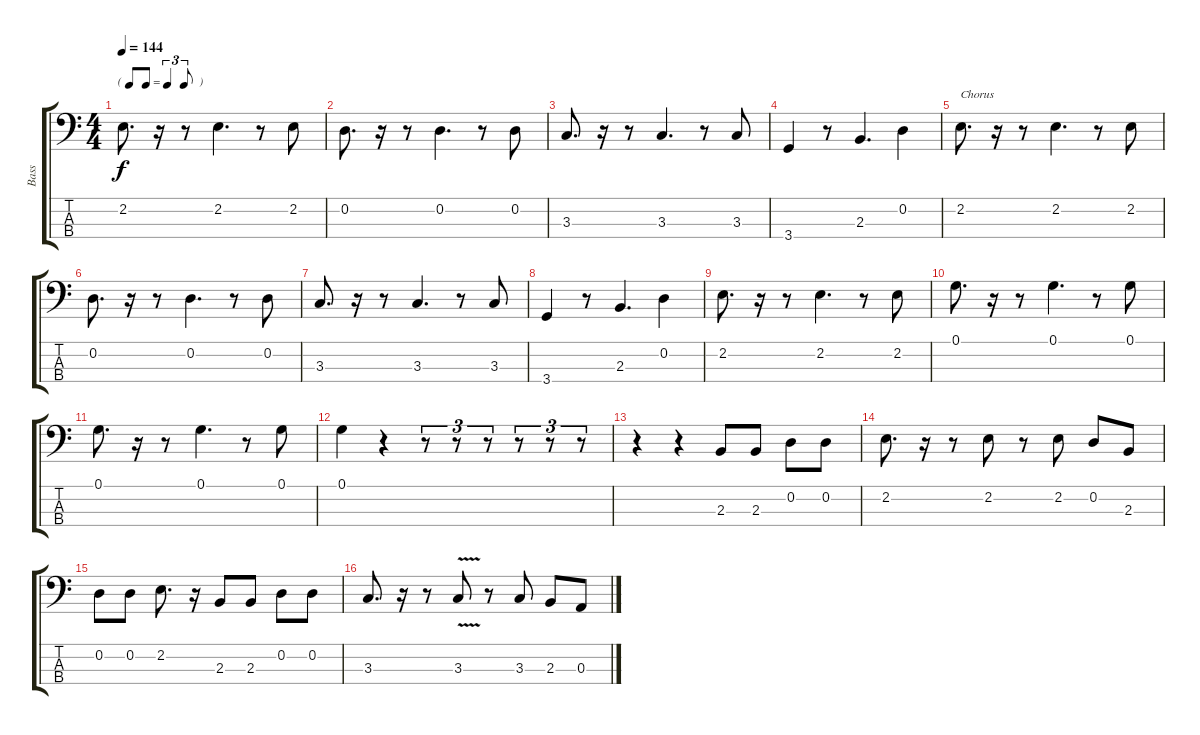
\track ("Bass" "Bass") {instrument electricbassfinger}
\staff {score tabs}
\tuning (G2 D2 A1 E1) {hide}
\ts (4 4)
\tf triplet8th
\tempo 144
\clef f4
\ks c
2.2.8{d dy f} r.16 r.8 2.2.4{d} r.8 2.2.8 |
0.2.8{d} r.16 r.8 0.2.4{d} r.8 0.2.8 |
3.3.8{d} r.16 r.8 3.3.4{d} r.8 3.3.8 |
3.4.4 r.8 2.3.4{d} 0.2.4 |
2.2.8{d txt "Chorus"} r.16 r.8 2.2.4{d} r.8 2.2.8 |
0.2.8{d} r.16 r.8 0.2.4{d} r.8 0.2.8 |
3.3.8{d} r.16 r.8 3.3.4{d} r.8 3.3.8 |
3.4.4 r.8 2.3.4{d} 0.2.4 |
2.2.8{d} r.16 r.8 2.2.4{d} r.8 2.2.8 |
0.1.8{d} r.16 r.8 0.1.4{d} r.8 0.1.8 |
0.1.8{d} r.16 r.8 0.1.4{d} r.8 0.1.8 |
0.1.4 r.4 r.8{tu (3 2)} r.8{tu (3 2)} r.8{tu (3 2)} r.8{tu (3 2)} r.8{tu (3 2)} r.8{tu (3 2)} |
r.4 r.4 2.3.8 2.3.8 0.2.8 0.2.8 |
2.2.8{d} r.16 r.8 2.2.8 r.8 2.2.8 0.2.8 2.3.8 |
0.2.8 0.2.8 2.2.8{d} r.16 2.3.8 2.3.8 0.2.8 0.2.8 |
3.3.8{d} r.16 r.8 3.3{v}.8 r.8 3.3.8 2.3.8 0.3.8
